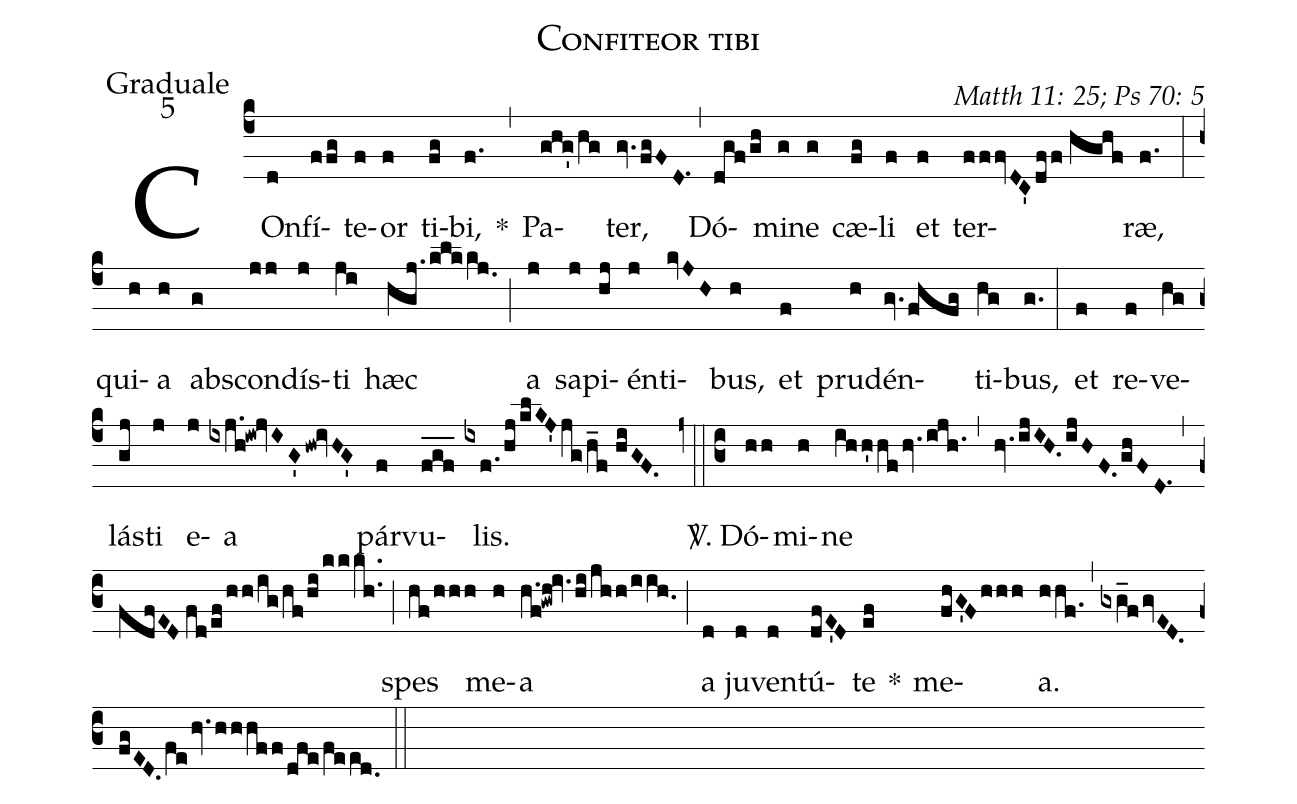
name: Confiteor tibi;
office-part: Graduale;
mode: 5;
commentary: Matth 11: 25; Ps 70: 5;
%%
(c4) COn(d)fí(ffg)te(f)or(f) ti(fg)bi,(f.) *(,) Pa(ghg'/hg)ter,(gv.fgFD.1) (,) Dó(dgf/gh)mi(g)ne(g) cæ(fg)li(f) et(f) ter(fffvDC'dff//hghf)ræ,(f.) (:)
qui(h)a(h) abs(g)con(jj)dís(j)ti(ji) hæc(hgj./klkkj.0) (;) a(j) sa(j)pi(hj)én(j)ti(kvJH)bus,(h) et(f) pru(h)dén(gv.fhfg)ti(hg)bus,(g.) (:)
et(f) re(f)ve(hg)lás(gj)ti(j) e(j)a(ixj.h!iw!jvIG'hw!ivHG') pár(f)vu(f_g_f_)lis.(ixf./hj/klKJ'jg/h_f//hiGF.) (z0::c3)
<sp>V/</sp>. Dó(hh)mi(h)ne(ihh'hfhv.ijh.1) (,) (hv.ijIH.ijHF.ghFD.1) (,) (fdfED//fd/ef/hh/ig/hf/hi/kkkh..) (;) spes(hf/hhh) me(h)a(h.f!gwh!iv.hi/jhh/iih.0) (;) a(d) ju(d)ven(d)tú(dfE'D)te(ef) *() me(fhG'Fhhh)a.(hhf.) (,) (gxg_fgvED.fgED.fehv.hhhf/!f/dfe/feed.0) (::)
